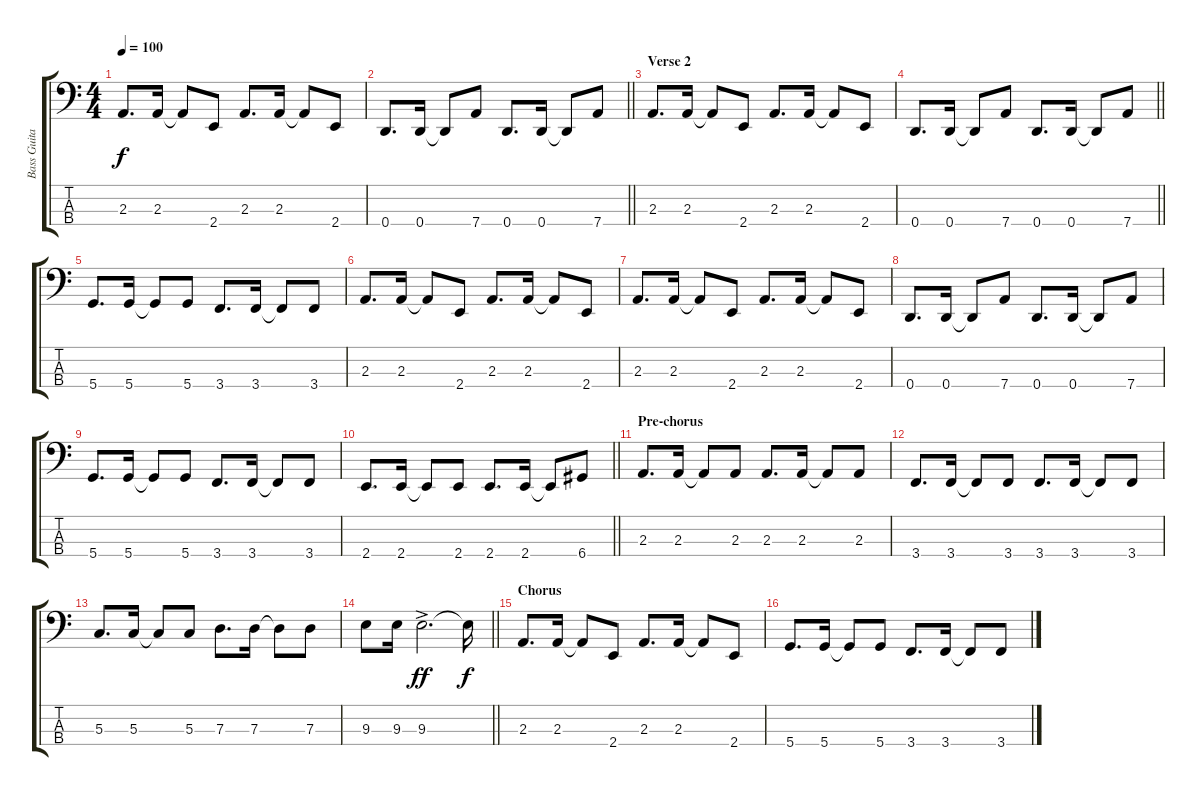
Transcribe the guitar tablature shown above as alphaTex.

\track ("Bass Guitar" "Bass Guita") {instrument electricbassfinger}
\staff {score tabs}
\tuning (F2 C2 G1 D1) {hide}
\ts (4 4)
\tempo 100
\clef f4
\ks c
2.3.8{d dy f} 2.3.16 2.3{t}.8 2.4.8 2.3.8{d} 2.3.16 2.3{t}.8 2.4.8 |
\barLineRight lightlight
0.4.8{d} 0.4.16 0.4{t}.8 7.4.8 0.4.8{d} 0.4.16 0.4{t}.8 7.4.8 |
\section ("" "Verse 2")
2.3.8{d} 2.3.16 2.3{t}.8 2.4.8 2.3.8{d} 2.3.16 2.3{t}.8 2.4.8 |
\barLineRight lightlight
0.4.8{d} 0.4.16 0.4{t}.8 7.4.8 0.4.8{d} 0.4.16 0.4{t}.8 7.4.8 |
5.4.8{d} 5.4.16 5.4{t}.8 5.4.8 3.4.8{d} 3.4.16 3.4{t}.8 3.4.8 |
2.3.8{d} 2.3.16 2.3{t}.8 2.4.8 2.3.8{d} 2.3.16 2.3{t}.8 2.4.8 |
2.3.8{d} 2.3.16 2.3{t}.8 2.4.8 2.3.8{d} 2.3.16 2.3{t}.8 2.4.8 |
0.4.8{d} 0.4.16 0.4{t}.8 7.4.8 0.4.8{d} 0.4.16 0.4{t}.8 7.4.8 |
5.4.8{d} 5.4.16 5.4{t}.8 5.4.8 3.4.8{d} 3.4.16 3.4{t}.8 3.4.8 |
\barLineRight lightlight
2.4.8{d} 2.4.16 2.4{t}.8 2.4.8 2.4.8{d} 2.4.16 2.4{t}.8 6.4.8 |
\section ("" "Pre-chorus")
2.3.8{d} 2.3.16 2.3{t}.8 2.3.8 2.3.8{d} 2.3.16 2.3{t}.8 2.3.8 |
3.4.8{d} 3.4.16 3.4{t}.8 3.4.8 3.4.8{d} 3.4.16 3.4{t}.8 3.4.8 |
5.3.8{d} 5.3.16 5.3{t}.8 5.3.8 7.3.8{d} 7.3.16 7.3{t}.8 7.3.8 |
\barLineRight lightlight
9.3.8 9.3.16 9.3{ac}.2{d dy ff} 9.3{t}.16{dy f} |
\section ("" "Chorus")
2.3.8{d} 2.3.16 2.3{t}.8 2.4.8 2.3.8{d} 2.3.16 2.3{t}.8 2.4.8 |
5.4.8{d} 5.4.16 5.4{t}.8 5.4.8 3.4.8{d} 3.4.16 3.4{t}.8 3.4.8
